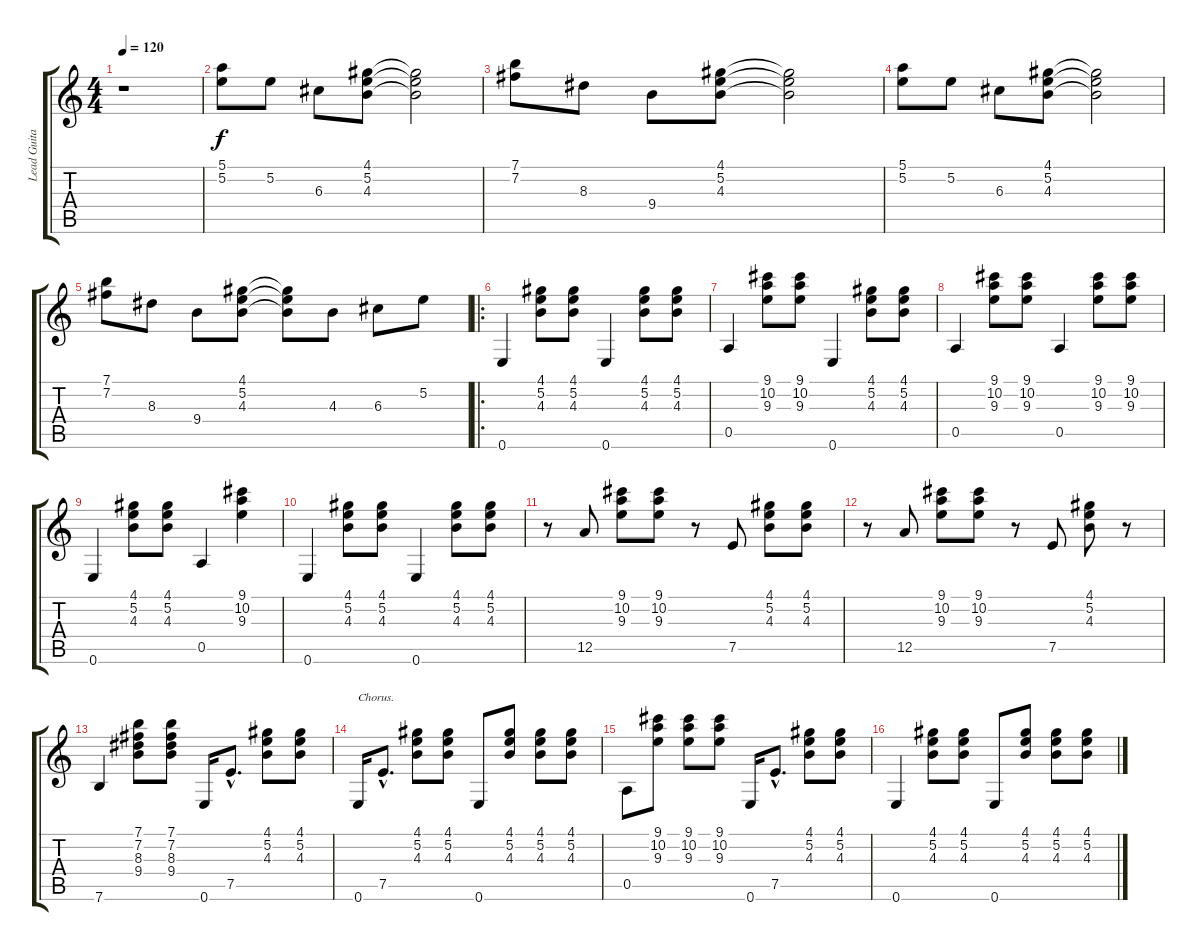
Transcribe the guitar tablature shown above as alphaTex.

\track ("Lead Guitar" "Lead Guita") {instrument distortionguitar}
\staff {score tabs}
\tuning (E4 B3 G3 D3 A2 E2) {hide}
\ts (4 4)
\tempo 120
\clef g2
\ks c
r.1{dy f instrument distortionguitar} |
(5.1 5.2).8 5.2.8 6.3.8 (4.1 5.2 4.3).8 (4.1{t} 5.2{t} 4.3{t}).2 |
(7.1 7.2).8 8.3.8 9.4.8 (4.1 5.2 4.3).8 (4.1{t} 5.2{t} 4.3{t}).2 |
(5.1 5.2).8 5.2.8 6.3.8 (4.1 5.2 4.3).8 (4.1{t} 5.2{t} 4.3{t}).2 |
(7.1 7.2).8 8.3.8 9.4.8 (4.1 5.2 4.3).8 (4.1{t} 5.2{t} 4.3{t}).8 4.3.8 6.3.8 5.2.8 |
\ro
0.6.4 (4.1 5.2 4.3).8 (4.1 5.2 4.3).8 0.6.4 (4.1 5.2 4.3).8 (4.1 5.2 4.3).8 |
0.5.4 (9.1 10.2 9.3).8 (9.1 10.2 9.3).8 0.6.4 (4.1 5.2 4.3).8 (4.1 5.2 4.3).8 |
0.5.4 (9.1 10.2 9.3).8 (9.1 10.2 9.3).8 0.5.4 (9.1 10.2 9.3).8 (9.1 10.2 9.3).8 |
0.6.4 (4.1 5.2 4.3).8 (4.1 5.2 4.3).8 0.5.4 (9.1 10.2 9.3).4 |
0.6.4 (4.1 5.2 4.3).8 (4.1 5.2 4.3).8 0.6.4 (4.1 5.2 4.3).8 (4.1 5.2 4.3).8 |
r.8 12.5.8 (9.1 10.2 9.3).8 (9.1 10.2 9.3).8 r.8 7.5.8 (4.1 5.2 4.3).8 (4.1 5.2 4.3).8 |
r.8 12.5.8 (9.1 10.2 9.3).8 (9.1 10.2 9.3).8 r.8 7.5.8 (4.1 5.2 4.3).8 r.8 |
7.6.4 (7.1 7.2 8.3 9.4).8 (7.1 7.2 8.3 9.4).8 0.6.16 7.5{hac}.8{d} (4.1 5.2 4.3).8 (4.1 5.2 4.3).8 |
0.6.16{txt "Chorus."} 7.5{hac}.8{d} (4.1 5.2 4.3).8 (4.1 5.2 4.3).8 0.6.8 (4.1 5.2 4.3).8 (4.1 5.2 4.3).8 (4.1 5.2 4.3).8 |
0.5.8 (9.1 10.2 9.3).8 (9.1 10.2 9.3).8 (9.1 10.2 9.3).8 0.6.16 7.5{hac}.8{d} (4.1 5.2 4.3).8 (4.1 5.2 4.3).8 |
0.6.4 (4.1 5.2 4.3).8 (4.1 5.2 4.3).8 0.6.8 (4.1 5.2 4.3).8 (4.1 5.2 4.3).8 (4.1 5.2 4.3).8
